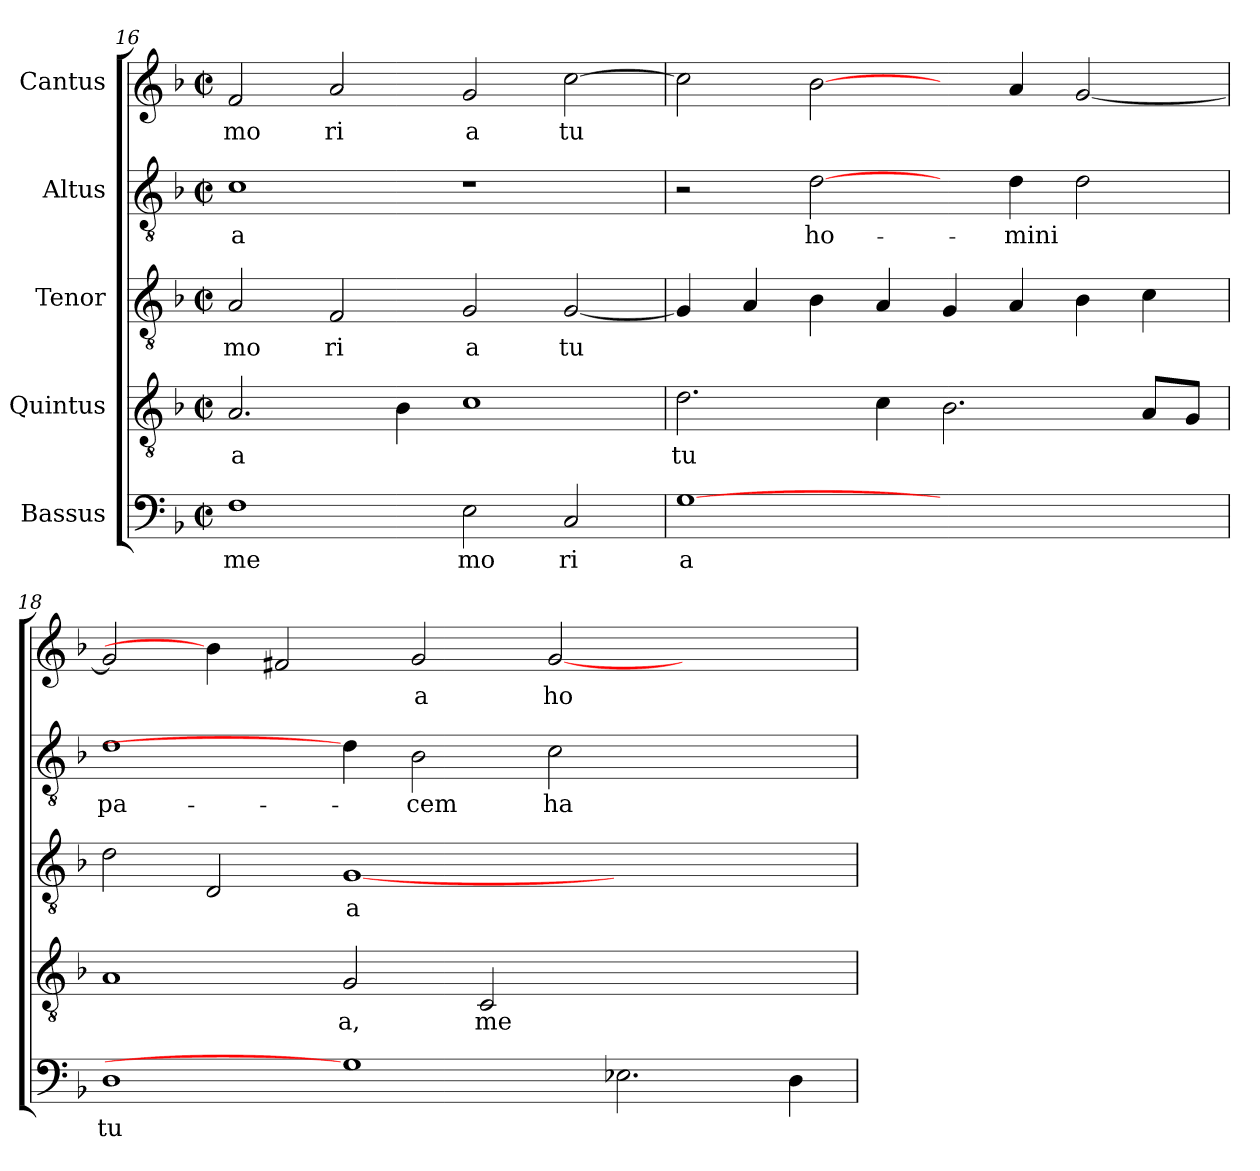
**kern	**text	**kern	**text	**kern	**text	**kern	**text	**kern	**text
*part5	*part5	*part4	*part4	*part3	*part3	*part2	*part2	*part1	*part1
*staff5	*staff5	*staff4	*staff4	*staff3	*staff3	*staff2	*staff2	*staff1	*staff1
*I"Bassus	*	*I"Quintus	*	*I"Tenor	*	*I"Altus	*	*I"Cantus	*
*clefF4	*	*clefGv2	*	*clefGv2	*	*clefGv2	*	*clefG2	*
*k[b-]	*	*k[b-]	*	*k[b-]	*	*k[b-]	*	*k[b-]	*
*F:	*	*F:	*	*F:	*	*F:	*	*F:	*
*M2/2	*	*M2/2	*	*M2/2	*	*M2/2	*	*M2/2	*
*met(c|)	*	*met(c|)	*	*met(c|)	*	*met(c|)	*	*met(c|)	*
=16	=16	=16	=16	=16	=16	=16	=16	=16	=16
!	!LO:LY:b:cj	!	!LO:LY:b:cj	!	!LO:LY:b:cj	!	!LO:LY:b:cj	!	!LO:LY:b:cj
1F	me	2.A/	a	2A/	mo	1c	-a	2f/	mo
!	!	!	!	!	!LO:LY:b:cj	!	!	!	!LO:LY:b:cj
.	.	.	.	2F/	ri	.	.	2a/	ri
.	.	4B-\	.	.	.	.	.	.	.
!	!LO:LY:b:cj	!	!	!	!LO:LY:b:cj	!	!	!	!LO:LY:b:cj
2E\	mo	1c	.	2G/	a	1r	.	2g/	a
!	!LO:LY:b:cj	!	!	!	!LO:LY:b:cj	!	!	!	!LO:LY:b:cj
2C/	ri	.	.	[<2G/	tu	.	.	[>2cc\	tu
=17	=17	=17	=17	=17	=17	=17	=17	=17	=17
!	!LO:LY:b:cj	!	!LO:LY:b:cj	!	!	!	!	!	!
[1G	a	2.d\	tu	4G/]	.	2r	.	2cc\]	.
.	.	.	.	4A/	.	.	.	.	.
!	!	!	!	!	!	!	!LO:LY:b:cj	!	!
.	.	.	.	4B-\	.	[2d\	ho-	[2b-\	.
.	.	4c\	.	4A/	.	.	.	.	.
1ryy	.	2.B-\	.	4G/	.	4ryy	.	4ryy	.
!	!	!	!	!	!	!	!LO:LY:b:cj	!	!
.	.	.	.	4A/	.	4d\	-mini	4a/	.
.	.	.	.	4B-\	.	2d\	.	[<2g/	.
.	.	8A/L	.	4c\	.	.	.	.	.
.	.	8G/J	.	.	.	.	.	.	.
=18	=18	=18	=18	=18	=18	=18	=18	=18	=18
!	!LO:LY:b:cj	!	!	!	!	!	!LO:LY:b:cj	!	!
1D	tu	1A	.	2d\	.	1d	pa-	2g/]	.
.	.	.	.	2D/	.	.	.	4b-\]	.
.	.	.	.	.	.	.	.	2f#/	.
!	!	!	!LO:LY:b:cj	!	!LO:LY:b:rj	!	!	!	!
1G]	.	2G/	a,	[>1G	a	4d\]	.	.	.
!	!	!	!	!	!	!	!LO:LY:b:cj	!	!LO:LY:b:cj
.	.	.	.	.	.	2B-\	-cem	2g/	a
!	!	!	!LO:LY:b:cj	!	!	!	!	!	!
.	.	2C/	me	.	.	.	.	.	.
!	!	!	!	!	!	!	!LO:LY:b:cj	!	!LO:LY:b:cj
.	.	.	.	.	.	2c\	ha-	[>2g/	ho
2.E-X\	.	1ryy	.	1ryy	.	.	.	.	.
.	.	.	.	.	.	2.ryy	.	2.ryy	.
4D\	.	.	.	.	.	.	.	.	.
=	=	=	=	=	=	=	=	=	=
*-	*-	*-	*-	*-	*-	*-	*-	*-	*-
